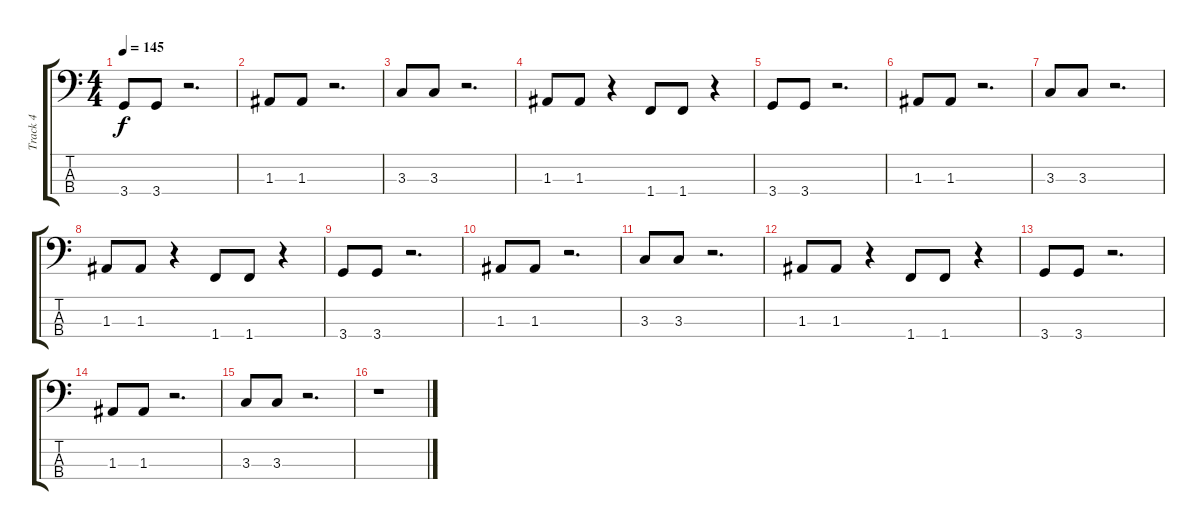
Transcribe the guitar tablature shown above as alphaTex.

\track ("Track 4" "Track 4") {instrument electricbassfinger}
\staff {score tabs}
\tuning (G2 D2 A1 E1) {hide}
\ts (4 4)
\tempo 145
\clef f4
\ks c
3.4.8{dy f} 3.4.8 r.2{d} |
1.3.8 1.3.8 r.2{d} |
3.3.8 3.3.8 r.2{d} |
1.3.8 1.3.8 r.4 1.4.8 1.4.8 r.4 |
3.4.8 3.4.8 r.2{d} |
1.3.8 1.3.8 r.2{d} |
3.3.8 3.3.8 r.2{d} |
1.3.8 1.3.8 r.4 1.4.8 1.4.8 r.4 |
3.4.8 3.4.8 r.2{d} |
1.3.8 1.3.8 r.2{d} |
3.3.8 3.3.8 r.2{d} |
1.3.8 1.3.8 r.4 1.4.8 1.4.8 r.4 |
3.4.8 3.4.8 r.2{d} |
1.3.8 1.3.8 r.2{d} |
3.3.8 3.3.8 r.2{d} |
r.1
